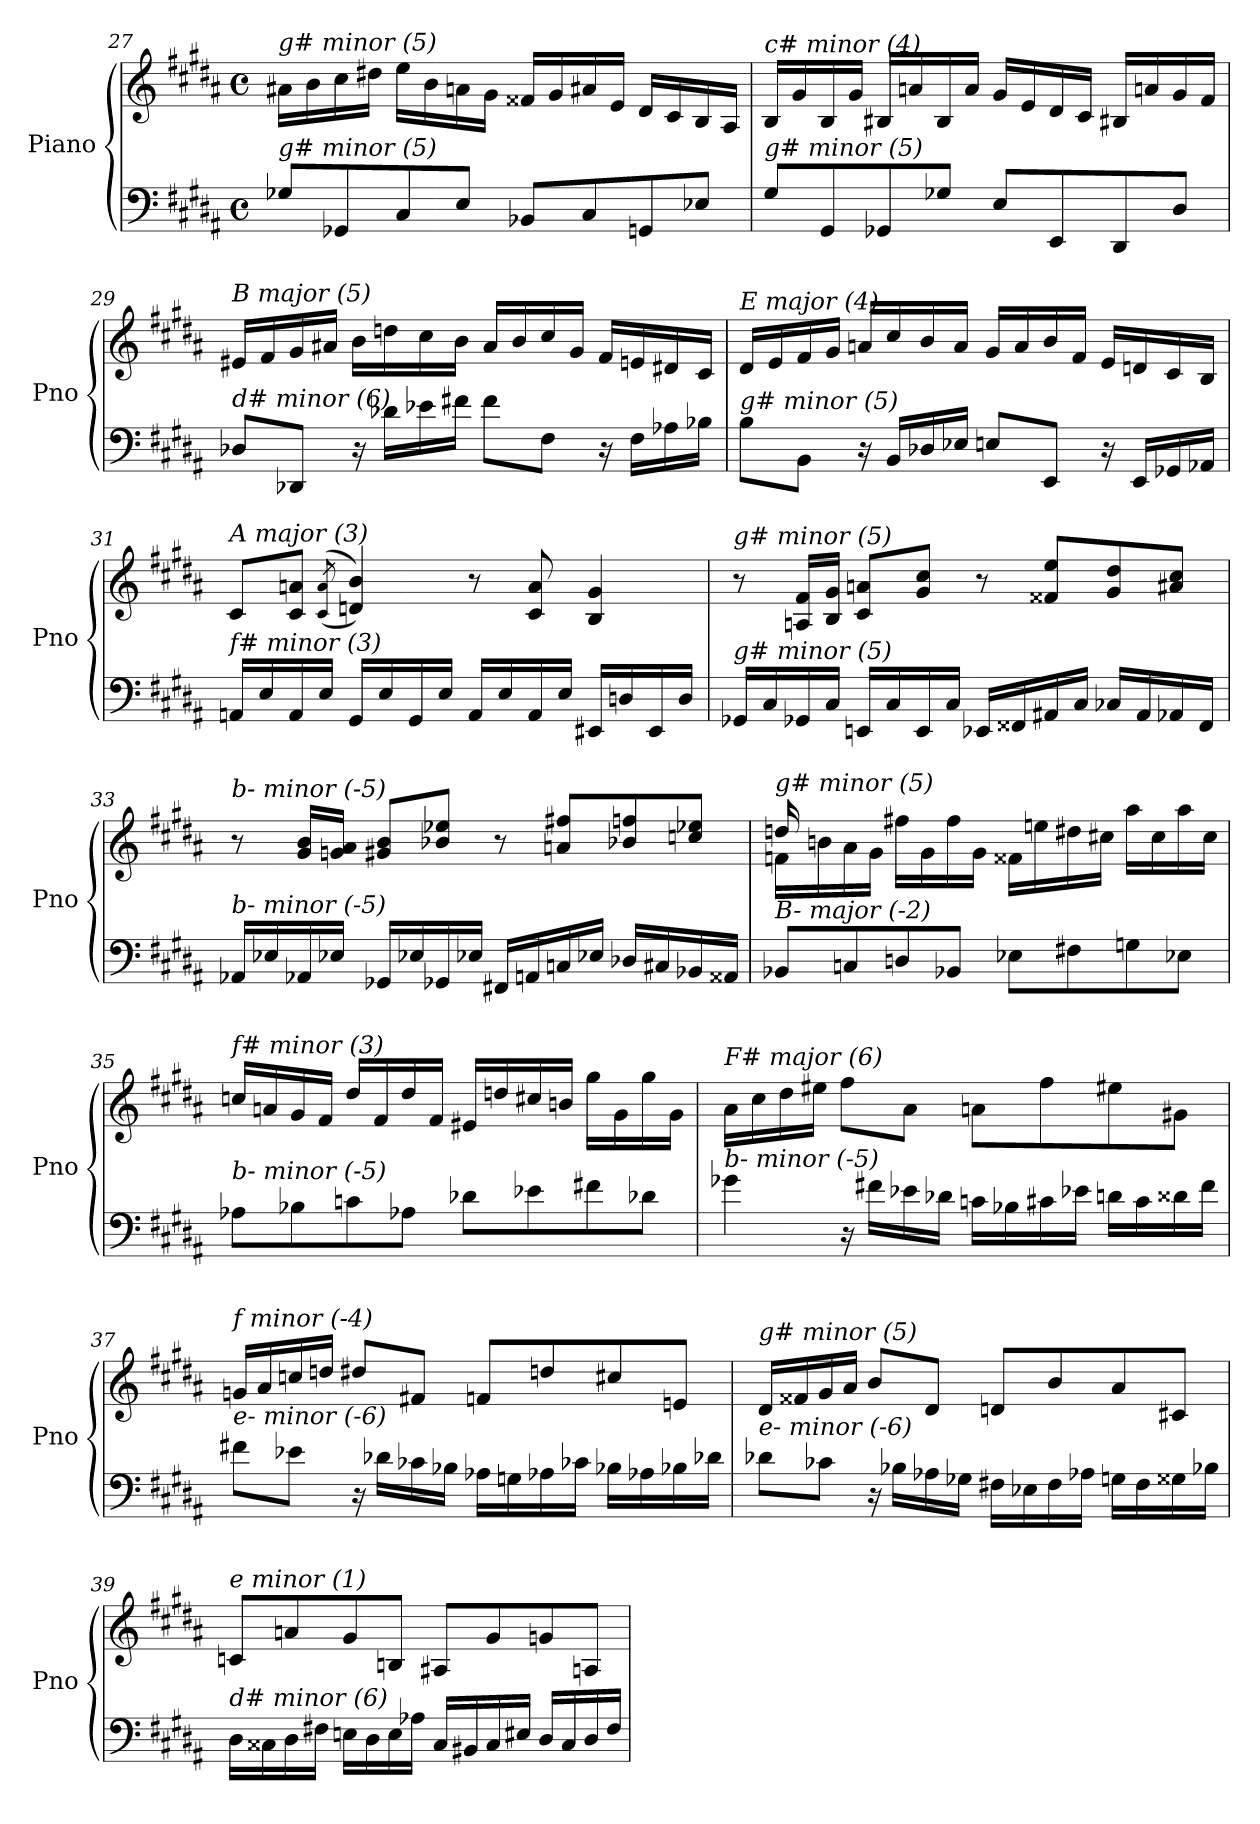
**kern	**kern
*part1	*part1
*staff2	*staff1
*I"Piano	*
*I'Pno	*
*clefF4	*clefG2
*k[f#c#g#d#a#]	*k[f#c#g#d#a#]
*M4/4	*M4/4
*met(c)	*met(c)
=27	=27
!	!LO:TX:i:t=g# minor (5)
!LO:TX:i:t=g# minor (5)	!
8G-Xi/L	16a#X\LL
.	16b\
8GG-Xi/	16cc#\
.	16dd#X\JJ
8C#/	16ee\LL
.	16b\
8E/J	16an\
.	16g#\JJ
8BB-Xi/L	16f##X/LL
.	16g#/
8C#/	16a#X/
.	16e/JJ
8GGni/	16d#/LL
.	16c#/
8E-Xi/J	16B/
.	16A#/JJ
!!LO:LB:g=z
=28	=28
!	!LO:TX:i:t=c# minor (4)
!LO:TX:i:t=g# minor (5)	!
8G#/L	16B/LL
.	16g#/
8GG#/	16B/
.	16g#/JJ
8GG-Xi/	16B#X/LL
.	16an/
8G-Xi/J	16B#/
.	16a/JJ
8E/L	16g#/LL
.	16e/
8EE/	16d#/
.	16c#/JJ
8DD#/	16B#X/LL
.	16an/
8D#/J	16g#/
.	16f#/JJ
=29	=29
!	!LO:TX:i:t=B major (5)
!LO:TX:i:t=d# minor (6)	!
8D-Xi/L	16e#X/LL
.	16f#/
8DD-Xi/J	16g#/
.	16a#X/JJ
16r	16b\LL
16d-Xi\LL	16ddn\
16e-Xi\	16cc#\
16f#Xi\JJ	16b\JJ
8f#\L	16a#/LL
.	16b/
8F#\J	16cc#/
.	16g#/JJ
16r	16f#/LL
16F#\LL	16en/
16A-Xi\	16d#X/
16B-Xi\JJ	16c#/JJ
=30	=30
!	!LO:TX:i:t=E major (4)
!LO:TX:i:t=g# minor (5)	!
8B\L	16d#/LL
.	16e/
8BB\J	16f#/
.	16g#/JJ
16r	16an/LL
16BB/LL	16cc#/
16D-Xi/	16b/
16E-Xi/JJ	16a/JJ
8E/L	16g#/LL
.	16a/
8EE/J	16b/
.	16f#/JJ
16r	16e/LL
16EE/LL	16dn/
16GG-Xi/	16c#/
16AA-Xi/JJ	16B/JJ
!!LO:LB:g=z
=31	=31
!	!LO:TX:i:t=A major (3)
!LO:TX:i:t=f# minor (3)	!
16AAn/LL	8c#/L
16E/	.
16AA/	8c#/ 8an/J
16E/JJ	.
.	((>8qc#/ 8qa/
16GG#/LL	4dn/ 4b/))
16E/	.
16GG#/	.
16E/JJ	.
16AA/LL	8r
16E/	.
16AA/	8c#/ 8a/
16E/JJ	.
16EE#X/LL	4B/ 4g#/
16Dn/	.
16EE#/	.
16D/JJ	.
=32	=32
!	!LO:TX:i:t=g# minor (5)
!LO:TX:i:t=g# minor (5)	!
16GG-Xi/LL	8r
16C#/	.
16GG-Xi/	16An/ 16f#/LL
16C#/JJ	16B/ 16g#/JJ
16EEn/LL	8c#/ 8an/L
16C#/	.
16EE/	8g#/ 8cc#/J
16C#/JJ	.
16EE-Xi/LL	8r
16FF##X/	.
16AA#X/	8f##X/ 8ee/L
16C#/JJ	.
16C-Xi/LL	8g#/ 8dd#/
16AA#/	.
16AA-Xi/	8a#X/ 8cc#/J
16FF##/JJ	.
=33	=33
!	!LO:TX:i:t=b- minor (-5)
!LO:TX:i:t=b- minor (-5)	!
16AA-Xi/LL	8r
16E-Xi/	.
16AA-Xi/	16g#/ 16b/LL
16E-Xi/JJ	16gni/ 16a#/JJ
16GG-Xi/LL	8g#/ 8b/L
16E-Xi/	.
16GG-Xi/	8b-Xi/ 8ee-Xi/J
16E-Xi/JJ	.
16FF#Xi/LL	8r
16AAni/	.
16Cni/	8ani/ 8ff#X/L
16E-Xi/JJ	.
16D-Xi/LL	8b-Xi/ 8ffni/
16C#i/	.
16BB-Xi/	8ccni/ 8ee-Xi/J
16AA##i/JJ	.
!!LO:PB:g=z
=34	=34
*^	*^
!	!	!LO:TX:i:t=g# minor (5)	!
!LO:TX:i:t=B- major (-2)	!	!	!
16ryy	8BB-Xi/L	16fni\LL	16ddni/
2...ryy	.	16bn\	2...ryy
.	8Cni/	16a#\	.
.	.	16g#\JJ	.
.	8Dni/	16ff#Xi\LL	.
.	.	16g#\	.
.	8BB-Xi/J	16ff#i\	.
.	.	16g#\JJ	.
.	8E-Xi\L	16f##X\LL	.
.	.	16een\	.
.	8F#Xi\	16dd#\	.
.	.	16cc#X\JJ	.
.	8Gni\	16aa#\LL	.
.	.	16cc#\	.
.	8E-Xi\J	16aa#\	.
.	.	16cc#\JJ	.
*v	*v	*	*
*	*v	*v
=35	=35
!	!LO:TX:i:t=f# minor (3)
!LO:TX:i:t=b- minor (-5)	!
8A-Xi\L	16ccni/LL
.	16an/
8B-Xi\	16g#/
.	16f#/JJ
8cni\	16dd#/LL
.	16f#/
8A-Xi\J	16dd#/
.	16f#/JJ
8d-Xi\L	16e#X/LL
.	16ddn/
8e-Xi\	16cc#/
.	16bn/JJ
8f#Xi\	16gg#\LL
.	16g#\
8d-Xi\J	16gg#\
.	16g#\JJ
=36	=36
!	!LO:TX:i:t=F# major (6)
!LO:TX:i:t=b- minor (-5)	!
4g-Xi\	16a#\LL
.	16cc#\
.	16dd#\
.	16ee#X\JJ
16r	8ff#\L
16f#Xi\LL	.
16e-Xi\	8a#\J
16d-Xi\JJ	.
16cni\LL	8ani\L
16B-Xi\	.
16c#i\	8ff#\
16e-Xi\JJ	.
16dni\LL	8ee#X\
16c#i\	.
16d##i\	8g#X\J
16f#i\JJ	.
!!LO:LB:g=z
=37	=37
!	!LO:TX:i:t=f minor (-4)
!LO:TX:i:t=e- minor (-6)	!
8f#Xi\L	16gni/LL
.	16a#/
8e-Xi\J	16ccni/
.	16ddni/JJ
16r	8dd#/L
16d-Xi\LL	.
16c-Xi\	8f#X/J
16B-Xi\JJ	.
16A-Xi\LL	8fni/L
16Gni\	.
16A-Xi\	8ddn/
16c-Xi\JJ	.
16B-Xi\LL	8cc#X/
16A-Xi\	.
16B-Xi\	8en/J
16d-Xi\JJ	.
=38	=38
!	!LO:TX:i:t=g# minor (5)
!LO:TX:i:t=e- minor (-6)	!
8d-Xi\L	16d#/LL
.	16f##X/
8c-Xi\J	16g#/
.	16a#/JJ
16r	8b/L
16B-Xi\LL	.
16A-Xi\	8d#/J
16G-Xi\JJ	.
16F#Xi\LL	8dni/L
16E-Xi\	.
16F#i\	8b/
16A-Xi\JJ	.
16Gni\LL	8a#/
16F#i\	.
16G##i\	8c#X/J
16B-Xi\JJ	.
=39	=39
!	!LO:TX:i:t=e minor (1)
!LO:TX:i:t=d# minor (6)	!
16D#\LL	8cni/L
16C##X\	.
16D#\	8an/
16F#X\JJ	.
16En\LL	8g#/
16D#\	.
16E\	8Bn/J
16A-Xi\JJ	.
16C##/LL	8A#X/L
16BB#X/	.
16C##/	8g#/
16E#X/JJ	.
16D#/LL	8gni/
16C##/	.
16D#/	8An/J
16F#/JJ	.
=	=
*-	*-
